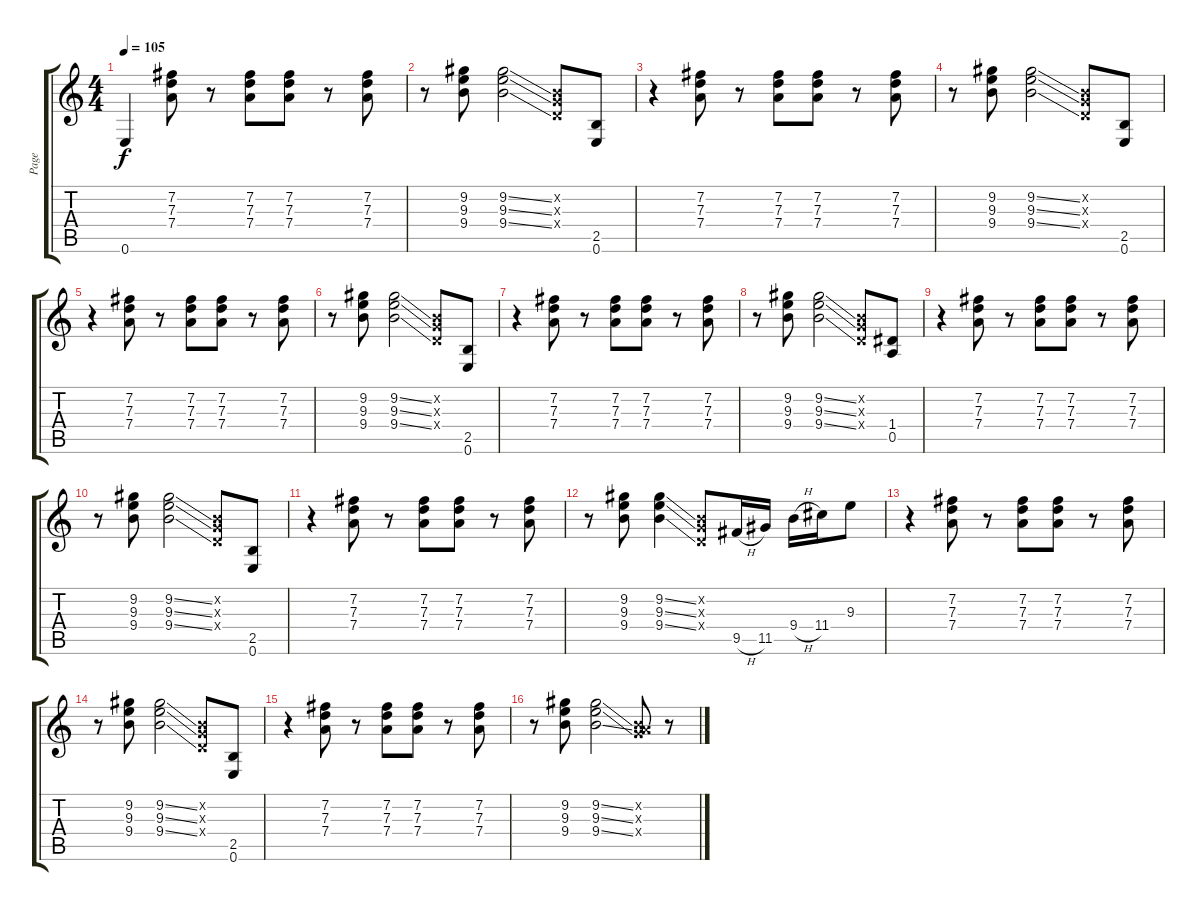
\track ("Page" "Page") {instrument distortionguitar}
\staff {score tabs}
\tuning (E4 B3 G3 D3 A2 E2) {hide}
\ts (4 4)
\tempo 105
\clef g2
\ks c
0.6{t}.4{dy f} (7.2 7.3 7.4).8 r.8 (7.2 7.3 7.4).8 (7.2 7.3 7.4).8 r.8 (7.2 7.3 7.4).8 |
r.8 (9.2 9.3 9.4).8 (9.2{ss} 9.3{ss} 9.4{ss}).2 (0.2{x} 0.3{x} 0.4{x}).8 (2.5 0.6).8 |
r.4 (7.2 7.3 7.4).8 r.8 (7.2 7.3 7.4).8 (7.2 7.3 7.4).8 r.8 (7.2 7.3 7.4).8 |
r.8 (9.2 9.3 9.4).8 (9.2{ss} 9.3{ss} 9.4{ss}).2 (0.2{x} 0.3{x} 0.4{x}).8 (2.5 0.6).8 |
r.4 (7.2 7.3 7.4).8 r.8 (7.2 7.3 7.4).8 (7.2 7.3 7.4).8 r.8 (7.2 7.3 7.4).8 |
r.8 (9.2 9.3 9.4).8 (9.2{ss} 9.3{ss} 9.4{ss}).2 (0.2{x} 0.3{x} 0.4{x}).8 (2.5 0.6).8 |
r.4 (7.2 7.3 7.4).8 r.8 (7.2 7.3 7.4).8 (7.2 7.3 7.4).8 r.8 (7.2 7.3 7.4).8 |
r.8 (9.2 9.3 9.4).8 (9.2{ss} 9.3{ss} 9.4{ss}).2 (0.2{x} 0.3{x} 0.4{x}).8 (1.4 0.5).8 |
r.4 (7.2 7.3 7.4).8 r.8 (7.2 7.3 7.4).8 (7.2 7.3 7.4).8 r.8 (7.2 7.3 7.4).8 |
r.8 (9.2 9.3 9.4).8 (9.2{ss} 9.3{ss} 9.4{ss}).2 (0.2{x} 0.3{x} 0.4{x}).8 (2.5 0.6).8 |
r.4 (7.2 7.3 7.4).8 r.8 (7.2 7.3 7.4).8 (7.2 7.3 7.4).8 r.8 (7.2 7.3 7.4).8 |
r.8 (9.2 9.3 9.4).8 (9.2{ss} 9.3{ss} 9.4{ss}).4 (0.2{x} 0.3{x} 0.4{x}).8 9.5{h}.16 11.5.16 9.4{h}.16 11.4.16 9.3.8 |
r.4 (7.2 7.3 7.4).8 r.8 (7.2 7.3 7.4).8 (7.2 7.3 7.4).8 r.8 (7.2 7.3 7.4).8 |
r.8 (9.2 9.3 9.4).8 (9.2{ss} 9.3{ss} 9.4{ss}).2 (0.2{x} 0.3{x} 0.4{x}).8 (2.5 0.6).8 |
r.4 (7.2 7.3 7.4).8 r.8 (7.2 7.3 7.4).8 (7.2 7.3 7.4).8 r.8 (7.2 7.3 7.4).8 |
r.8 (9.2 9.3 9.4).8 (9.2{ss} 9.3{ss} 9.4{ss}).2 (0.2{x} 0.3{x} 7.4{x}).8 r.8
